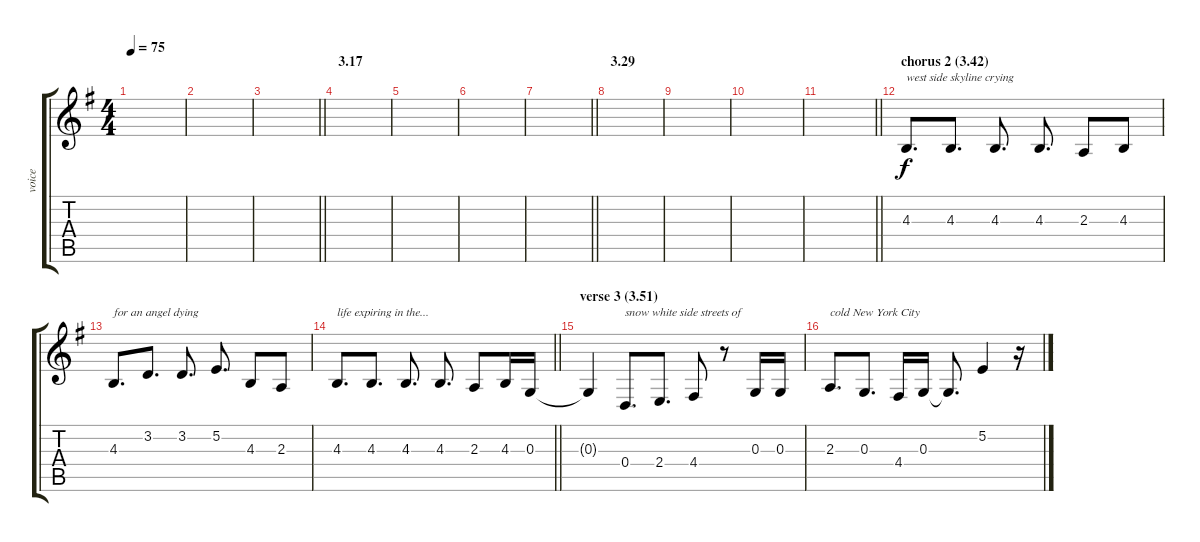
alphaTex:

\track ("voice" "voice") {instrument clarinet}
\staff {score tabs}
\tuning (E4 B3 G3 D3 A2 E2) {hide}
\ts (4 4)
\tempo 75
\clef g2
\ks g
|
|
\barLineRight lightlight
|
\section ("" "3.17")
|
|
|
\barLineRight lightlight
|
\section ("" "3.29")
|
|
|
\barLineRight lightlight
|
\section ("" "chorus 2 (3.42)")
4.3.8{d txt "west side skyline crying"} 4.3.8{d} 4.3.8{d} 4.3.8{d} 2.3.8 4.3.8 |
4.3.8{d txt "for an angel dying"} 3.2.8{d} 3.2.8{d} 5.2.8{d} 4.3.8 2.3.8 |
\barLineRight lightlight
4.3.8{d txt "life expiring in the..."} 4.3.8{d} 4.3.8{d} 4.3.8{d} 2.3.8 4.3.16 0.3.16 |
\section ("" "verse 3 (3.51)")
0.3{t}.4 0.4.8{d txt "snow white side streets of"} 2.4.8{d} 4.4.8 r.8 0.3.16 0.3.16 |
2.3.8{d txt "cold New York City"} 0.3.8{d} 4.4.16 0.3.16 0.3{t}.8{d} 5.2.4 r.16
